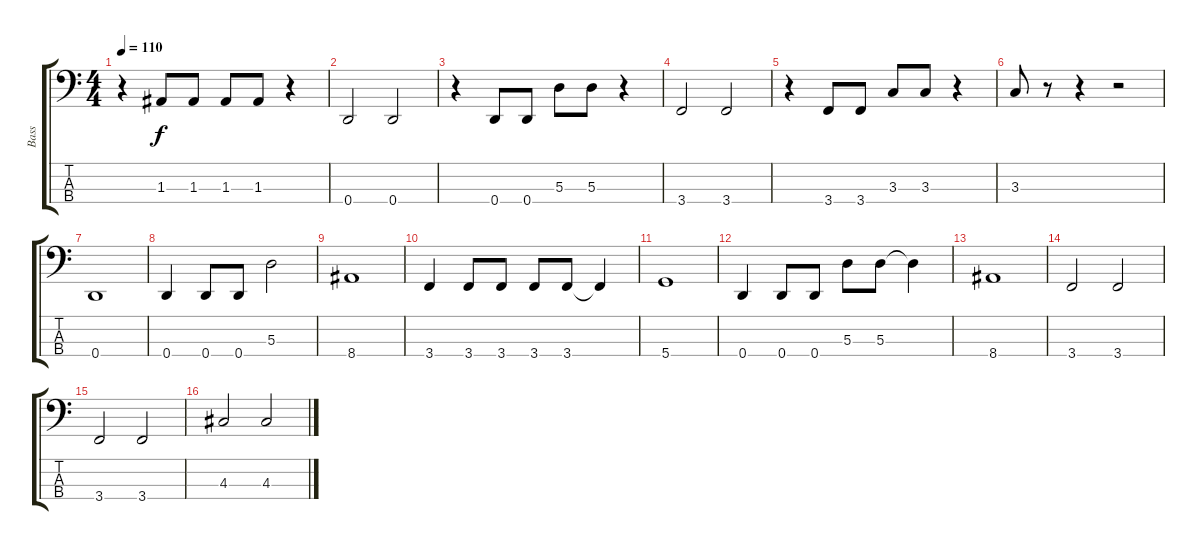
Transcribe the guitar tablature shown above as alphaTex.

\track ("Bass" "Bass") {instrument electricbassfinger}
\staff {score tabs}
\tuning (G2 D2 A1 D1) {hide}
\ts (4 4)
\tempo 110
\clef f4
\ks c
r.4{dy f} 1.3.8 1.3.8 1.3.8 1.3.8 r.4 |
0.4.2 0.4.2 |
r.4 0.4.8 0.4.8 5.3.8 5.3.8 r.4 |
3.4.2 3.4.2 |
r.4 3.4.8 3.4.8 3.3.8 3.3.8 r.4 |
3.3.8 r.8 r.4 r.2 |
0.4.1 |
0.4.4 0.4.8 0.4.8 5.3.2 |
8.4.1 |
3.4.4 3.4.8 3.4.8 3.4.8 3.4.8 3.4{t}.4 |
5.4.1 |
0.4.4 0.4.8 0.4.8 5.3.8 5.3.8 5.3{t}.4 |
8.4.1 |
3.4.2 3.4.2 |
3.4.2 3.4.2 |
4.3.2 4.3.2
